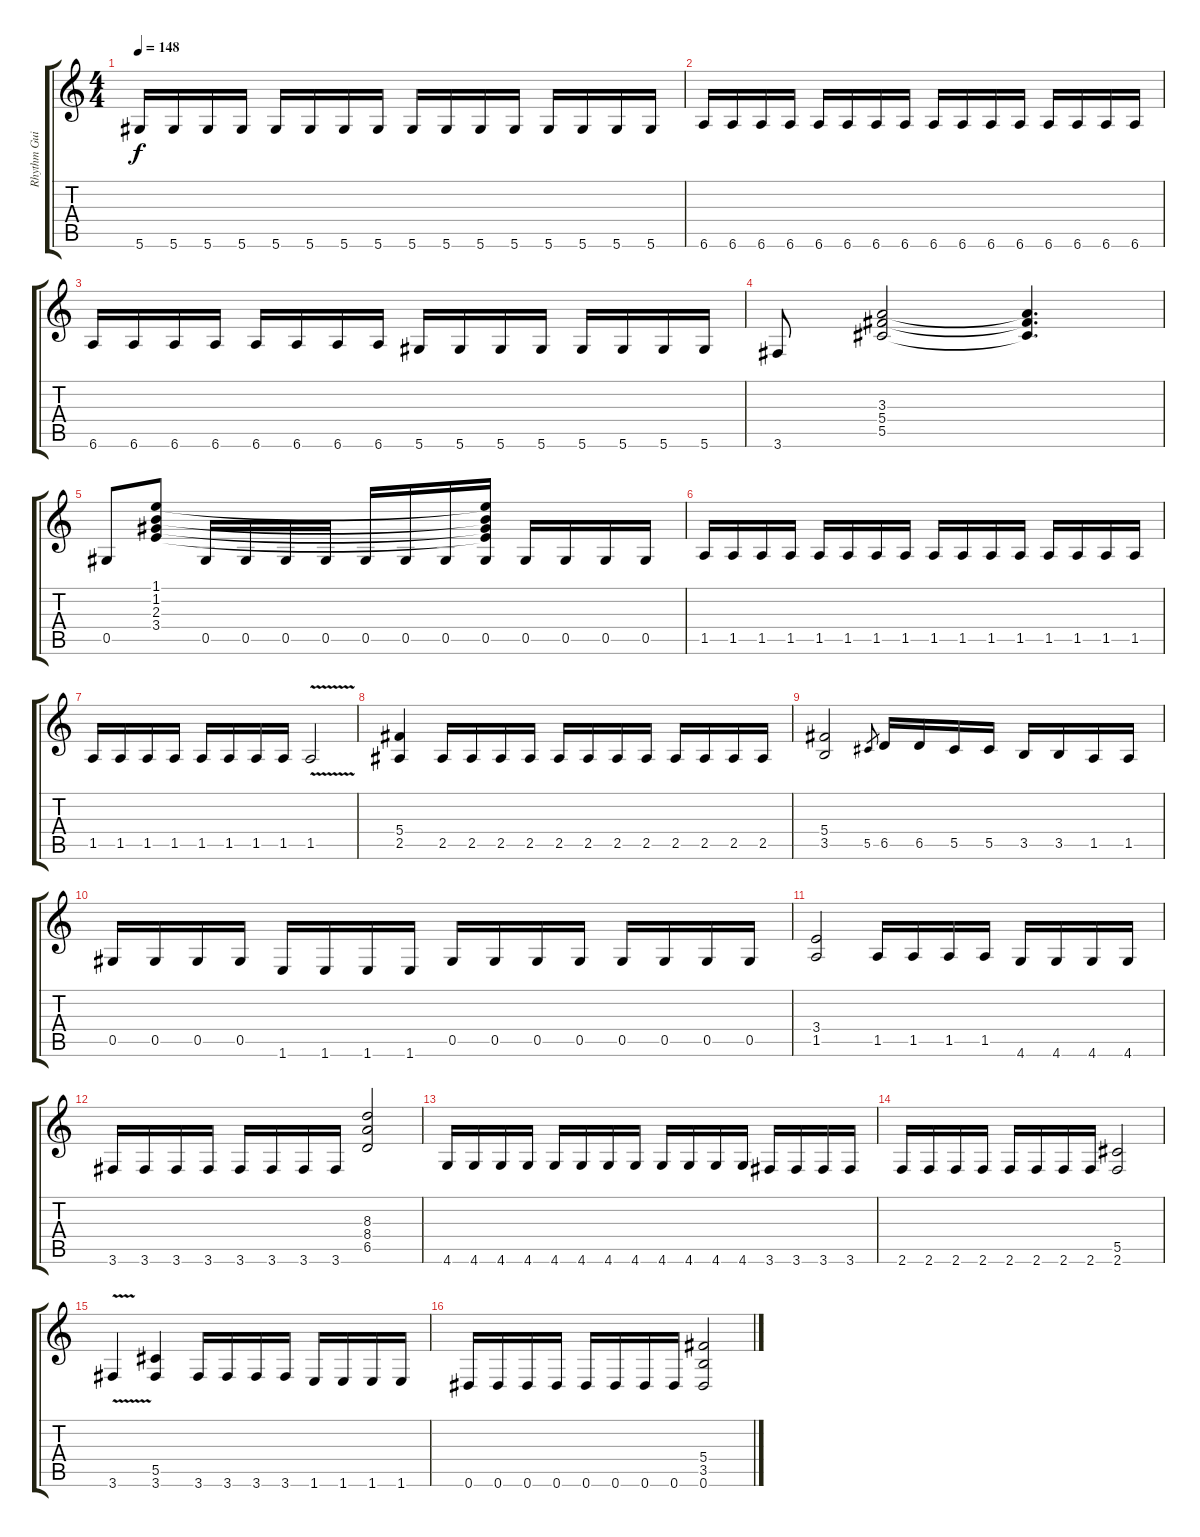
\track ("Rhythm Guitar" "Rhythm Gui") {instrument distortionguitar}
\staff {score tabs}
\tuning (Eb4 Bb3 Gb3 Db3 Ab2 Eb2) {hide}
\ts (4 4)
\tempo 148
\clef g2
\ks c
5.6.16{dy f} 5.6.16 5.6.16 5.6.16 5.6.16 5.6.16 5.6.16 5.6.16 5.6.16 5.6.16 5.6.16 5.6.16 5.6.16 5.6.16 5.6.16 5.6.16 |
6.6.16 6.6.16 6.6.16 6.6.16 6.6.16 6.6.16 6.6.16 6.6.16 6.6.16 6.6.16 6.6.16 6.6.16 6.6.16 6.6.16 6.6.16 6.6.16 |
6.6.16 6.6.16 6.6.16 6.6.16 6.6.16 6.6.16 6.6.16 6.6.16 5.6.16 5.6.16 5.6.16 5.6.16 5.6.16 5.6.16 5.6.16 5.6.16 |
3.6.8 (3.3 5.4 5.5).2 (3.3{t} 5.4{t} 5.5{t}).4{d} |
0.5.8 (1.1 1.2 2.3 3.4).8 0.5.16 0.5.16 0.5.16 0.5.16 0.5.16 0.5.16 0.5.16 (1.1{t} 1.2{t} 2.3{t} 3.4{t} 0.5).16 0.5.16 0.5.16 0.5.16 0.5.16 |
1.5.16 1.5.16 1.5.16 1.5.16 1.5.16 1.5.16 1.5.16 1.5.16 1.5.16 1.5.16 1.5.16 1.5.16 1.5.16 1.5.16 1.5.16 1.5.16 |
1.5.16 1.5.16 1.5.16 1.5.16 1.5.16 1.5.16 1.5.16 1.5.16 1.5{v}.2 |
(5.4 2.5).4 2.5.16 2.5.16 2.5.16 2.5.16 2.5.16 2.5.16 2.5.16 2.5.16 2.5.16 2.5.16 2.5.16 2.5.16 |
(5.4 3.5).2 5.5.8{gr} 6.5.16 6.5.16 5.5.16 5.5.16 3.5.16 3.5.16 1.5.16 1.5.16 |
0.5.16 0.5.16 0.5.16 0.5.16 1.6.16 1.6.16 1.6.16 1.6.16 0.5.16 0.5.16 0.5.16 0.5.16 0.5.16 0.5.16 0.5.16 0.5.16 |
(3.4 1.5).2 1.5.16 1.5.16 1.5.16 1.5.16 4.6.16 4.6.16 4.6.16 4.6.16 |
3.6.16 3.6.16 3.6.16 3.6.16 3.6.16 3.6.16 3.6.16 3.6.16 (8.3 8.4 6.5).2 |
4.6.16 4.6.16 4.6.16 4.6.16 4.6.16 4.6.16 4.6.16 4.6.16 4.6.16 4.6.16 4.6.16 4.6.16 3.6.16 3.6.16 3.6.16 3.6.16 |
2.6.16 2.6.16 2.6.16 2.6.16 2.6.16 2.6.16 2.6.16 2.6.16 (5.5 2.6).2 |
3.6{v}.4 (5.5 3.6).4 3.6.16 3.6.16 3.6.16 3.6.16 1.6.16 1.6.16 1.6.16 1.6.16 |
0.6.16 0.6.16 0.6.16 0.6.16 0.6.16 0.6.16 0.6.16 0.6.16 (5.4 3.5 0.6).2
